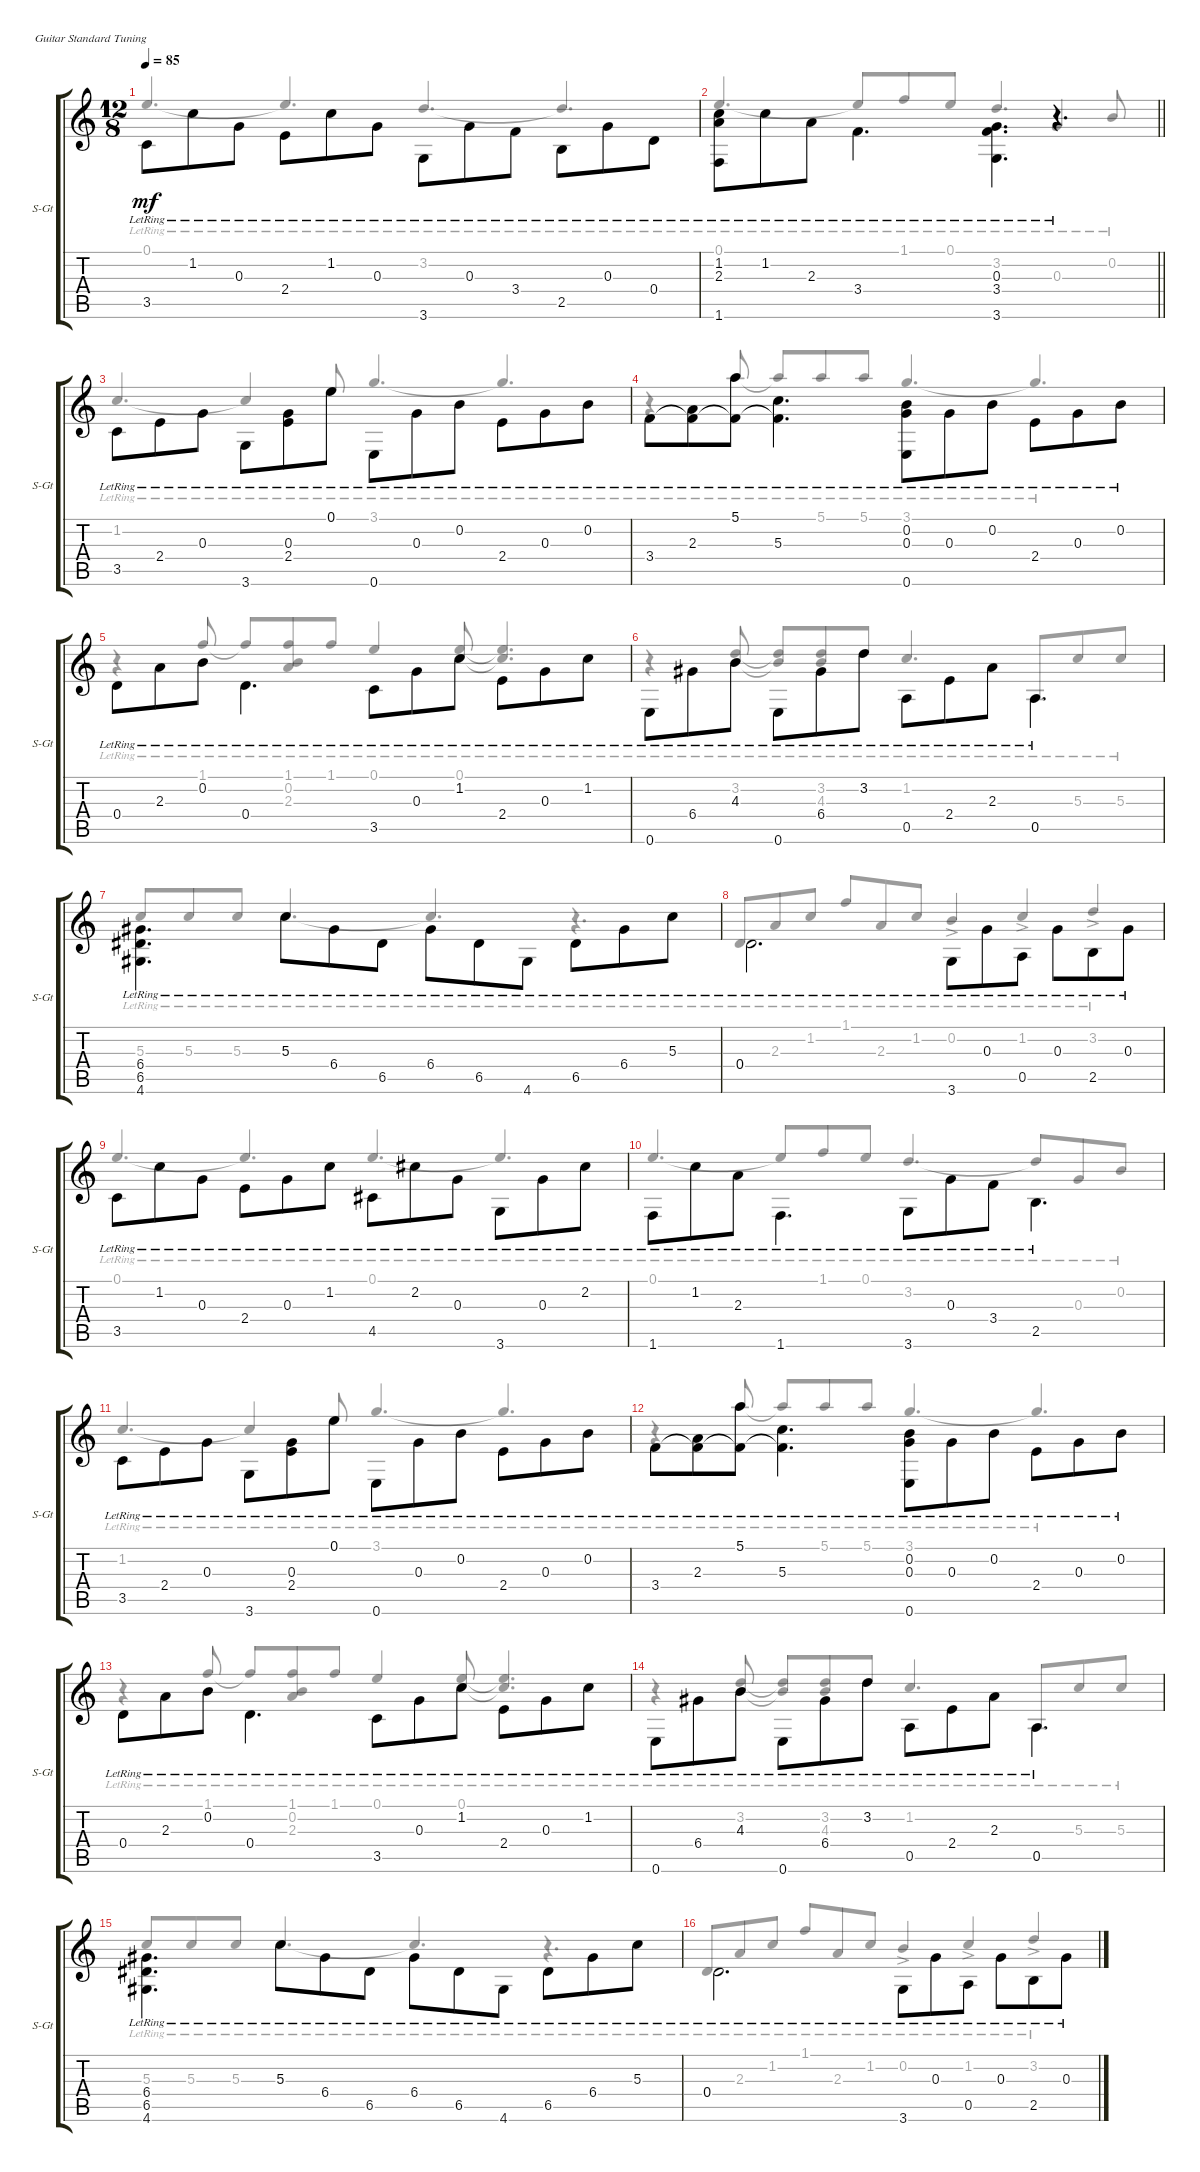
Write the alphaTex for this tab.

\defaultSystemsLayout 4
\bracketExtendMode groupsimilarinstruments
\useSystemSignSeparator
\singleTrackTrackNamePolicy allsystems
\multiTrackTrackNamePolicy allsystems
\firstSystemTrackNameOrientation horizontal
\otherSystemsTrackNameOrientation horizontal
\track ("Steel Guitar" "S-Gt") {instrument acousticguitarsteel}
\staff {score tabs}
\tuning (E4 B3 G3 D3 A2 E2)
\voice
\ts (12 8)
\tempo 85
\clef g2
\ks c
3.5{lr}.8{dy mf instrument acousticguitarsteel beam invert} 1.2{lr}.8 0.3{lr}.8 2.4{lr}.8{beam invert} 1.2{lr}.8 0.3{lr}.8 3.6{lr}.8{beam invert} 0.3{lr}.8 3.4{lr}.8 2.5{lr}.8{beam invert} 0.3{lr}.8 0.4{lr}.8 |
\barLineRight lightlight
(1.6{lr} 2.3{lr} 1.2{lr}).8{beam invert} 1.2{lr}.8 2.3{lr}.8 3.4{lr}.4{d beam invert} (3.6{lr} 3.4{lr} 0.3{lr}).4{d beam invert} r.4{d beam invert} |
3.5{lr}.8{beam invert} 2.4{lr}.8 0.3{lr}.8 3.6{lr}.8{beam invert} (2.4{lr} 0.3{lr}).8 0.1{lr}.8 0.6{lr}.8{beam invert} 0.3{lr}.8 0.2{lr}.8 2.4{lr}.8{beam invert} 0.3{lr}.8 0.2{lr}.8 |
3.4{lr}.8{beam invert} (2.3{lr} 3.4{lr t}).8 (5.1{lr} 3.4{lr t}).8 (3.4{lr t} 5.3{lr}).4{d beam invert} (0.6{lr} 0.3{lr} 0.2{lr}).8{beam invert} 0.3{lr}.8 0.2{lr}.8 2.4{lr}.8{beam invert} 0.3{lr}.8 0.2{lr}.8 |
0.4{lr}.8{beam invert} 2.3{lr}.8 0.2{lr}.8 0.4{lr}.4{d beam invert} 3.5{lr}.8{beam invert} 0.3{lr}.8 1.2{lr}.8 2.4{lr}.8{beam invert} 0.3{lr}.8 1.2{lr}.8 |
0.6{lr}.8{beam invert} 6.4{lr}.8 4.3{lr}.8 0.6{lr}.8{beam invert} 6.4{lr}.8 3.2{lr}.8 0.5{lr}.8{beam invert} 2.4{lr}.8 2.3{lr}.8 0.5{lr}.4{d beam invert} |
(4.6{lr} 6.5{lr} 6.4{lr}).4{d beam invert} 5.3{lr}.8{beam invert} 6.4{lr}.8 6.5{lr}.8 6.4{lr}.8{beam invert} 6.5{lr}.8 4.6{lr}.8 6.5{lr}.8{beam invert} 6.4{lr}.8 5.3{lr}.8 |
0.4{lr}.2{d beam invert} 3.6{lr}.8{beam invert} 0.3{lr}.8 0.5{lr}.8 0.3{lr}.8{beam invert} 2.5{lr}.8 0.3{lr}.8 |
3.5{lr}.8{beam invert} 1.2{lr}.8 0.3{lr}.8 2.4{lr}.8{beam invert} 0.3{lr}.8 1.2{lr}.8 4.5{lr}.8{beam invert} 2.2{lr}.8 0.3{lr}.8 3.6{lr}.8{beam invert} 0.3{lr}.8 2.2{lr}.8 |
1.6{lr}.8{beam invert} 1.2{lr}.8 2.3{lr}.8 1.6{lr}.4{d beam invert} 3.6{lr}.8{beam invert} 0.3{lr}.8 3.4{lr}.8 2.5{lr}.4{d beam invert} |
3.5{lr}.8{beam invert} 2.4{lr}.8 0.3{lr}.8 3.6{lr}.8{beam invert} (2.4{lr} 0.3{lr}).8 0.1{lr}.8 0.6{lr}.8{beam invert} 0.3{lr}.8 0.2{lr}.8 2.4{lr}.8{beam invert} 0.3{lr}.8 0.2{lr}.8 |
3.4{lr}.8{beam invert} (2.3{lr} 3.4{lr t}).8 (5.1{lr} 3.4{lr t}).8 (3.4{lr t} 5.3{lr}).4{d beam invert} (0.6{lr} 0.3{lr} 0.2{lr}).8{beam invert} 0.3{lr}.8 0.2{lr}.8 2.4{lr}.8{beam invert} 0.3{lr}.8 0.2{lr}.8 |
0.4{lr}.8{beam invert} 2.3{lr}.8 0.2{lr}.8 0.4{lr}.4{d beam invert} 3.5{lr}.8{beam invert} 0.3{lr}.8 1.2{lr}.8 2.4{lr}.8{beam invert} 0.3{lr}.8 1.2{lr}.8 |
0.6{lr}.8{beam invert} 6.4{lr}.8 4.3{lr}.8 0.6{lr}.8{beam invert} 6.4{lr}.8 3.2{lr}.8 0.5{lr}.8{beam invert} 2.4{lr}.8 2.3{lr}.8 0.5{lr}.4{d beam invert} |
(4.6{lr} 6.5{lr} 6.4{lr}).4{d beam invert} 5.3{lr}.8{beam invert} 6.4{lr}.8 6.5{lr}.8 6.4{lr}.8{beam invert} 6.5{lr}.8 4.6{lr}.8 6.5{lr}.8{beam invert} 6.4{lr}.8 5.3{lr}.8 |
0.4{lr}.2{d beam invert} 3.6{lr}.8{beam invert} 0.3{lr}.8 0.5{lr}.8 0.3{lr}.8{beam invert} 2.5{lr}.8 0.3{lr}.8
\voice
\clef g2
\ottava regular
\simile none
\ks c
0.1{lr}.4{d dy mf beam invert} 0.1{lr t}.4{d beam invert} 3.2{lr}.4{d beam invert} 3.2{lr t}.4{d beam invert} |
\barLineRight lightlight
0.1{lr}.4{d beam invert} 0.1{lr t}.8{beam invert} 1.1{lr}.8 0.1{lr}.8 3.2{lr}.4{d beam invert} 0.3{lr}.4{beam invert} 0.2{lr}.8{beam invert} |
1.2{lr}.4{d beam invert} 1.2{lr t}.4{beam invert} 0.1{lr}.8{beam invert} 3.1{lr}.4{d beam invert} 3.1{lr t}.4{d beam invert} |
r.4 5.1{lr}.8{beam invert} 5.1{lr t}.8{beam invert} 5.1{lr}.8 5.1{lr}.8 3.1{lr}.4{d beam invert} 3.1{lr t}.4{d beam invert} |
r.4{beam invert} 1.1{lr}.8{beam invert} 1.1{lr t}.8{beam invert} (1.1{lr} 0.2{lr} 2.3{lr}).8 1.1{lr}.8 0.1{lr}.4{beam invert} (1.2{lr} 0.1{lr}).8{beam invert} (1.2{lr t} 0.1{lr t}).4{d beam invert} |
r.4 (4.3{lr} 3.2{lr}).8{beam invert} (4.3{lr t} 3.2{lr t}).8{beam invert} (3.2{lr} 4.3{lr}).8 3.2{lr}.8 1.2{lr}.4{d beam invert} 0.5{lr}.8{beam invert} 5.3{lr}.8 5.3{lr}.8 |
5.3{lr}.8{beam invert} 5.3{lr}.8 5.3{lr}.8 5.3{lr}.4{d beam invert} 5.3{lr t}.4{d beam invert} r.4{d} |
0.4{lr}.8{beam invert} 2.3{lr}.8 1.2{lr}.8 1.1{lr}.8{beam invert} 2.3{lr}.8 1.2{lr}.8 0.2{ac lr}.4{beam invert} 1.2{ac lr}.4{beam invert} 3.2{ac lr}.4{beam invert} |
0.1{lr}.4{d beam invert} 0.1{lr t}.4{d beam invert} 0.1{lr}.4{d beam invert} 0.1{lr t}.4{d beam invert} |
0.1{lr}.4{d beam invert} 0.1{lr t}.8{beam invert} 1.1{lr}.8 0.1{lr}.8 3.2{lr}.4{d beam invert} 3.2{lr t}.8{beam invert} 0.3{lr}.8 0.2{lr}.8 |
1.2{lr}.4{d beam invert} 1.2{lr t}.4{beam invert} 0.1{lr}.8{beam invert} 3.1{lr}.4{d beam invert} 3.1{lr t}.4{d beam invert} |
r.4 5.1{lr}.8{beam invert} 5.1{lr t}.8{beam invert} 5.1{lr}.8 5.1{lr}.8 3.1{lr}.4{d beam invert} 3.1{lr t}.4{d beam invert} |
r.4{beam invert} 1.1{lr}.8{beam invert} 1.1{lr t}.8{beam invert} (1.1{lr} 0.2{lr} 2.3{lr}).8 1.1{lr}.8 0.1{lr}.4{beam invert} (1.2{lr} 0.1{lr}).8{beam invert} (1.2{lr t} 0.1{lr t}).4{d beam invert} |
r.4 (4.3{lr} 3.2{lr}).8{beam invert} (4.3{lr t} 3.2{lr t}).8{beam invert} (3.2{lr} 4.3{lr}).8 3.2{lr}.8 1.2{lr}.4{d beam invert} 0.5{lr}.8{beam invert} 5.3{lr}.8 5.3{lr}.8 |
5.3{lr}.8{beam invert} 5.3{lr}.8 5.3{lr}.8 5.3{lr}.4{d beam invert} 5.3{lr t}.4{d beam invert} r.4{d} |
0.4{lr}.8{beam invert} 2.3{lr}.8 1.2{lr}.8 1.1{lr}.8{beam invert} 2.3{lr}.8 1.2{lr}.8 0.2{ac lr}.4{beam invert} 1.2{ac lr}.4{beam invert} 3.2{ac lr}.4{beam invert}
